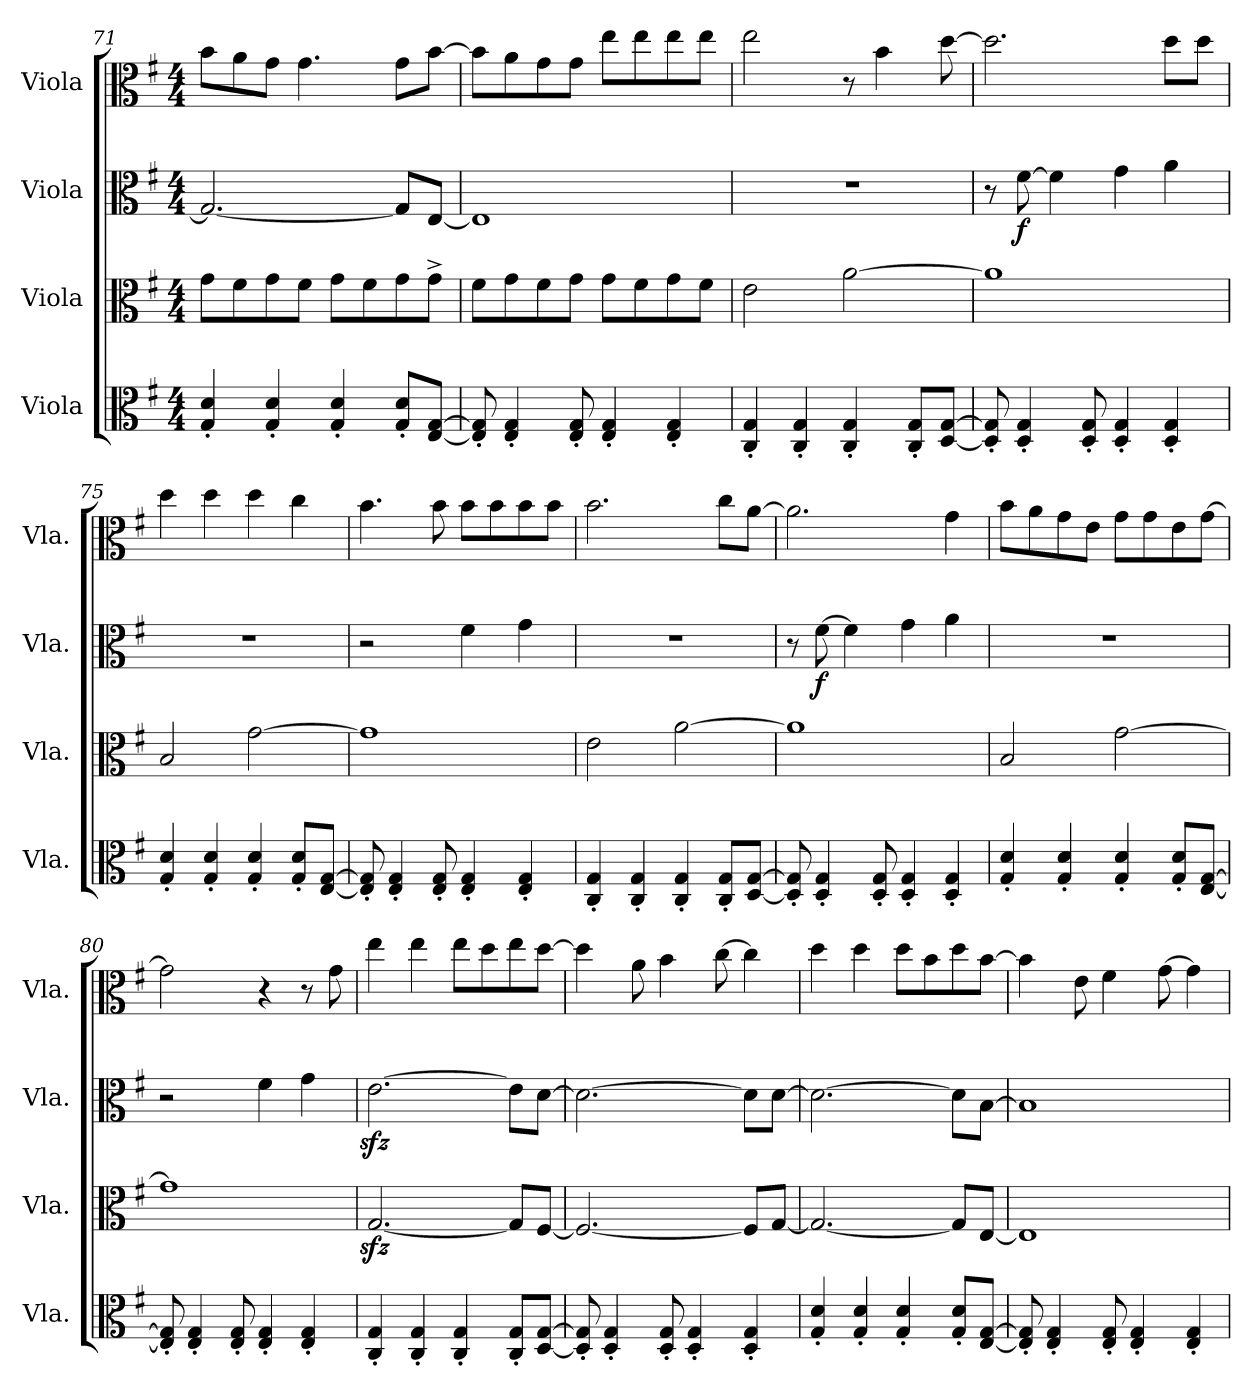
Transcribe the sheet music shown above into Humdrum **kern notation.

**kern	**kern	**kern	**dynam	**kern
*part4	*part3	*part2	*part2	*part1
*staff4	*staff3	*staff2	*staff2	*staff1
*I"Viola	*I"Viola	*I"Viola	*	*I"Viola
*I'Vla.	*I'Vla.	*I'Vla.	*	*I'Vla.
*clefC3	*clefC3	*clefC3	*	*clefC3
*k[f#]	*k[f#]	*k[f#]	*	*k[f#]
*M4/4	*M4/4	*M4/4	*	*M4/4
=71	=71	=71	=71	=71
4G/' 4d/'	8g\L	2.G/_	.	8b\L
.	8f#\	.	.	8a\
4G/' 4d/'	8g\	.	.	8g\J
.	8f#\J	.	.	4.g\
4G/' 4d/'	8g\L	.	.	.
.	8f#\	.	.	.
8G/' 8d/'L	8g\	8G/L]	.	8g\L
[8E/ [8G/J	8g^\J	[8E/J	.	[8b\J
!!LO:LB:g=z
=72	=72	=72	=72	=72
8E/]' 8G/]'	8f#\L	1E]	.	8b\L]
4E/' 4G/'	8g\	.	.	8a\
.	8f#\	.	.	8g\
8E/' 8G/'	8g\J	.	.	8g\J
4E/' 4G/'	8g\L	.	.	8ee\L
.	8f#\	.	.	8ee\
4E/' 4G/'	8g\	.	.	8ee\
.	8f#\J	.	.	8ee\J
=73	=73	=73	=73	=73
4C/' 4G/'	2e\	1r	.	2ee\
4C/' 4G/'	.	.	.	.
4C/' 4G/'	[2a\	.	.	8r
.	.	.	.	4b\
8C/' 8G/'L	.	.	.	.
[8D/ [8G/J	.	.	.	[8dd\
=74	=74	=74	=74	=74
8D/]' 8G/]'	1a]	8r	.	2.dd\]
!	!	!	!LO:DY:b	!
4D/' 4G/'	.	[8f#\	f	.
.	.	4f#\]	.	.
8D/' 8G/'	.	.	.	.
4D/' 4G/'	.	4g\	.	.
4D/' 4G/'	.	4a\	.	8dd\L
.	.	.	.	8dd\J
=75	=75	=75	=75	=75
4G/' 4d/'	2B/	1r	.	4dd\
4G/' 4d/'	.	.	.	4dd\
4G/' 4d/'	[2g\	.	.	4dd\
8G/' 8d/'L	.	.	.	4cc\
[8E/ [8G/J	.	.	.	.
!!LO:PB:g=z
=76	=76	=76	=76	=76
8E/]' 8G/]'	1g]	2r	.	4.b\
4E/' 4G/'	.	.	.	.
8E/' 8G/'	.	.	.	8b\
4E/' 4G/'	.	4f#\	.	8b\L
.	.	.	.	8b\
4E/' 4G/'	.	4g\	.	8b\
.	.	.	.	8b\J
=77	=77	=77	=77	=77
4C/' 4G/'	2e\	1r	.	2.b\
4C/' 4G/'	.	.	.	.
4C/' 4G/'	[2a\	.	.	.
8C/' 8G/'L	.	.	.	8cc\L
[8D/ [8G/J	.	.	.	[8a\J
=78	=78	=78	=78	=78
8D/]' 8G/]'	1a]	8r	.	2.a\]
!	!	!	!LO:DY:b	!
4D/' 4G/'	.	[8f#\	f	.
.	.	4f#\]	.	.
8D/' 8G/'	.	.	.	.
4D/' 4G/'	.	4g\	.	.
4D/' 4G/'	.	4a\	.	4g\
=79	=79	=79	=79	=79
4G/' 4d/'	2B/	1r	.	8b\L
.	.	.	.	8a\
4G/' 4d/'	.	.	.	8g\
.	.	.	.	8e\J
4G/' 4d/'	[2g\	.	.	8g\L
.	.	.	.	8g\
8G/' 8d/'L	.	.	.	8e\
[8E/ [8G/J	.	.	.	[8g\J
=80	=80	=80	=80	=80
8E/]' 8G/]'	1g]	2r	.	2g\]
4E/' 4G/'	.	.	.	.
8E/' 8G/'	.	.	.	.
4E/' 4G/'	.	4f#\	.	4r
4E/' 4G/'	.	4g\	.	8r
.	.	.	.	8g\
!!LO:LB:g=z
=81	=81	=81	=81	=81
4C/' 4G/'	[2.Gzz</	[2.ezz<\	.	4ee\
4C/' 4G/'	.	.	.	4ee\
4C/' 4G/'	.	.	.	8ee\L
.	.	.	.	8dd\
8C/' 8G/'L	8G/L]	8e\L]	.	8ee\
[8D/ [8G/J	[8F#/J	[8d\J	.	[8dd\J
=82	=82	=82	=82	=82
8D/]' 8G/]'	2.F#/_	2.d\_	.	4dd\]
4D/' 4G/'	.	.	.	.
.	.	.	.	8a\
8D/' 8G/'	.	.	.	4b\
4D/' 4G/'	.	.	.	.
.	.	.	.	[8cc\
4D/' 4G/'	8F#/L]	8d\L]	.	4cc\]
.	[8G/J	[8d\J	.	.
=83	=83	=83	=83	=83
4G/' 4d/'	2.G/_	2.d\_	.	4dd\
4G/' 4d/'	.	.	.	4dd\
4G/' 4d/'	.	.	.	8dd\L
.	.	.	.	8b\
8G/' 8d/'L	8G/L]	8d\L]	.	8dd\
[8E/ [8G/J	[8E/J	[8B\J	.	[8b\J
=84	=84	=84	=84	=84
8E/]' 8G/]'	1E]	1B]	.	4b\]
4E/' 4G/'	.	.	.	.
.	.	.	.	8e\
8E/' 8G/'	.	.	.	4f#\
4E/' 4G/'	.	.	.	.
.	.	.	.	[8g\
4E/' 4G/'	.	.	.	4g\]
=	=	=	=	=
*-	*-	*-	*-	*-
